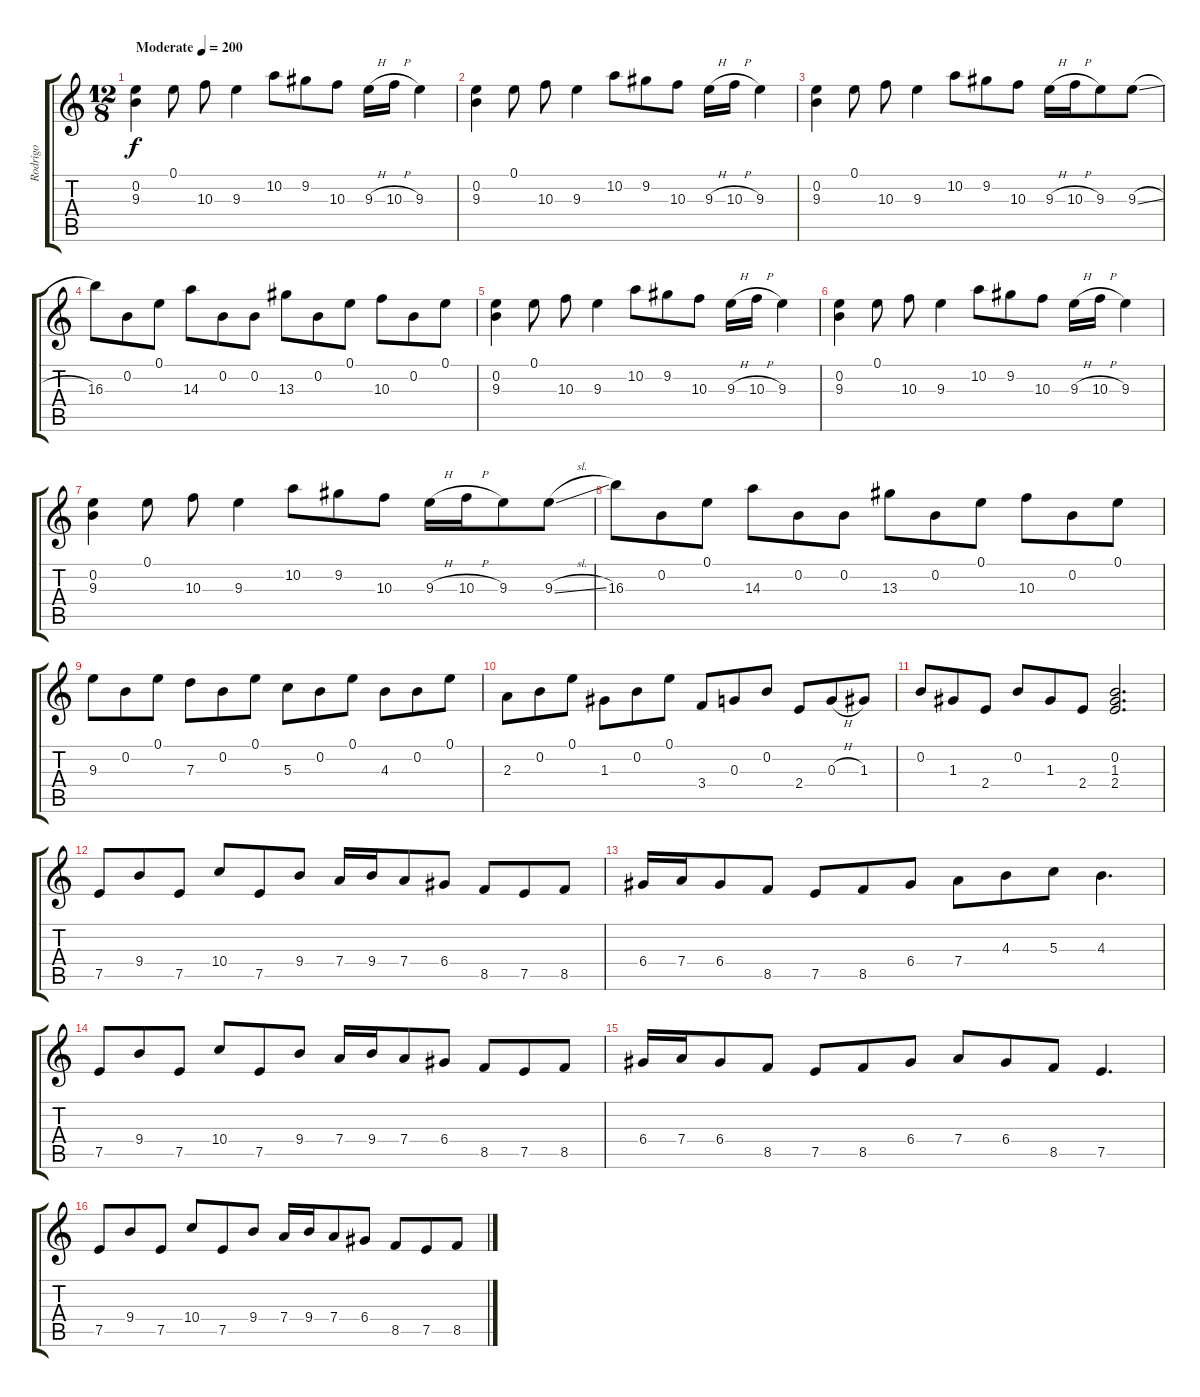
\track ("Rodrigo" "Rodrigo") {instrument acousticguitarsteel}
\staff {score tabs}
\tuning (E4 B3 G3 D3 A2 E2) {hide}
\ts (12 8)
\tempo (200 "Moderate")
\clef g2
\ks c
(0.2 9.3).4{dy f instrument acousticguitarsteel} 0.1.8 10.3.8 9.3.4 10.2.8 9.2.8 10.3.8 9.3{h}.16 10.3{h}.16 9.3.4 |
(0.2 9.3).4 0.1.8 10.3.8 9.3.4 10.2.8 9.2.8 10.3.8 9.3{h}.16 10.3{h}.16 9.3.4 |
(0.2 9.3).4 0.1.8 10.3.8 9.3.4 10.2.8 9.2.8 10.3.8 9.3{h}.16 10.3{h}.16 9.3.8 9.3{sl}.8 |
16.3.8 0.2.8 0.1.8 14.3.8 0.2.8 0.2.8 13.3.8 0.2.8 0.1.8 10.3.8 0.2.8 0.1.8 |
(0.2 9.3).4 0.1.8 10.3.8 9.3.4 10.2.8 9.2.8 10.3.8 9.3{h}.16 10.3{h}.16 9.3.4 |
(0.2 9.3).4 0.1.8 10.3.8 9.3.4 10.2.8 9.2.8 10.3.8 9.3{h}.16 10.3{h}.16 9.3.4 |
(0.2 9.3).4 0.1.8 10.3.8 9.3.4 10.2.8 9.2.8 10.3.8 9.3{h}.16 10.3{h}.16 9.3.8 9.3{sl}.8 |
16.3.8 0.2.8 0.1.8 14.3.8 0.2.8 0.2.8 13.3.8 0.2.8 0.1.8 10.3.8 0.2.8 0.1.8 |
9.3.8 0.2.8 0.1.8 7.3.8 0.2.8 0.1.8 5.3.8 0.2.8 0.1.8 4.3.8 0.2.8 0.1.8 |
2.3.8 0.2.8 0.1.8 1.3.8 0.2.8 0.1.8 3.4.8 0.3.8 0.2.8 2.4.8 0.3{h}.8 1.3.8 |
0.2.8 1.3.8 2.4.8 0.2.8 1.3.8 2.4.8 (0.2 1.3 2.4).2{d} |
7.5.8 9.4.8 7.5.8 10.4.8 7.5.8 9.4.8 7.4.16 9.4.16 7.4.8 6.4.8 8.5.8 7.5.8 8.5.8 |
6.4.16 7.4.16 6.4.8 8.5.8 7.5.8 8.5.8 6.4.8 7.4.8 4.3.8 5.3.8 4.3.4{d} |
7.5.8 9.4.8 7.5.8 10.4.8 7.5.8 9.4.8 7.4.16 9.4.16 7.4.8 6.4.8 8.5.8 7.5.8 8.5.8 |
6.4.16 7.4.16 6.4.8 8.5.8 7.5.8 8.5.8 6.4.8 7.4.8 6.4.8 8.5.8 7.5.4{d} |
7.5.8 9.4.8 7.5.8 10.4.8 7.5.8 9.4.8 7.4.16 9.4.16 7.4.8 6.4.8 8.5.8 7.5.8 8.5.8
